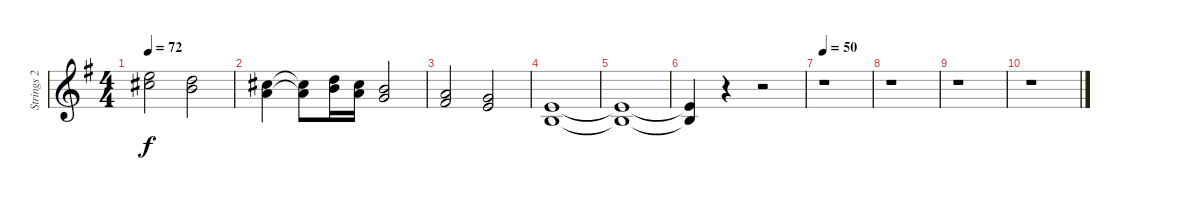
\track ("Strings 2" "Strings 2") {instrument stringensemble2}
\staff {score}
\tuning (E5 B4 G4 D4 A3 E3 B2) {hide}
\ts (4 4)
\tempo 72
\clef g2
\ks eminor
(0.1 2.2).2{dy f} (3.2 4.3).2 |
(2.2 2.3).4 (2.2{t} 2.3{t}).8 (3.2 4.3).16 (2.2 2.3).16 (0.2 0.3).2 |
(2.3 4.4).2 (0.3 2.4).2 |
(2.4 2.5).1 |
(2.4{t} 2.5{t}).1 |
(2.4{t} 2.5{t}).4 r.4 r.2 |
\tempo 50
r.1 |
r.1 |
r.1 |
r.1
